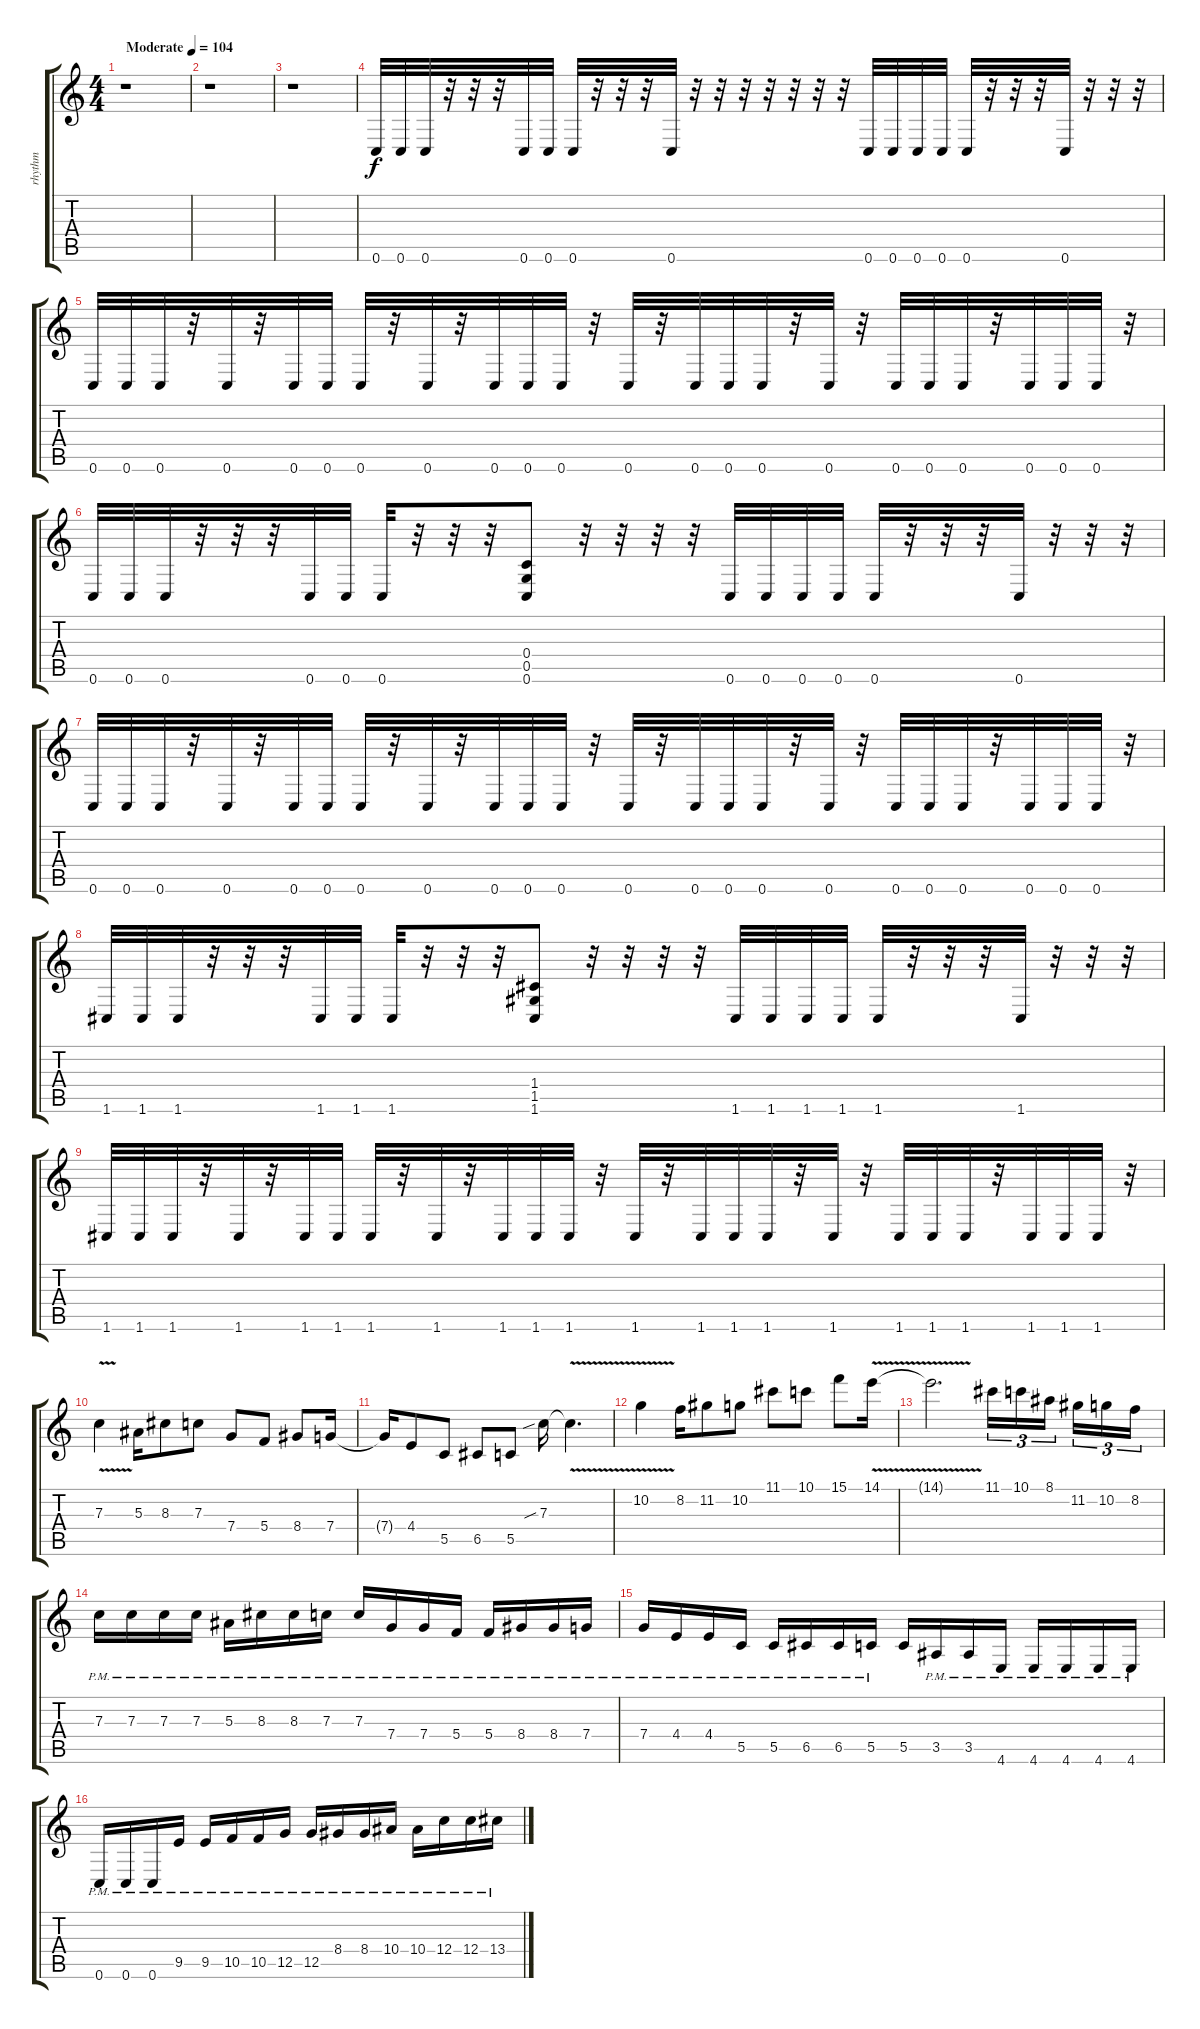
\track ("rhythm" "rhythm") {instrument overdrivenguitar}
\staff {score tabs}
\tuning (D4 A3 F3 C3 G2 C2) {hide}
\ts (4 4)
\tempo (104 "Moderate")
\clef g2
\ks c
r.1{dy f instrument overdrivenguitar} |
r.1 |
r.1 |
0.6.32 0.6.32 0.6.32 r.32 r.32 r.32 0.6.32 0.6.32 0.6.32 r.32 r.32 r.32 0.6.32 r.32 r.32 r.32 r.32 r.32 r.32 r.32 0.6.32 0.6.32 0.6.32 0.6.32 0.6.32 r.32 r.32 r.32 0.6.32 r.32 r.32 r.32 |
0.6.32 0.6.32 0.6.32 r.32 0.6.32 r.32 0.6.32 0.6.32 0.6.32 r.32 0.6.32 r.32 0.6.32 0.6.32 0.6.32 r.32 0.6.32 r.32 0.6.32 0.6.32 0.6.32 r.32 0.6.32 r.32 0.6.32 0.6.32 0.6.32 r.32 0.6.32 0.6.32 0.6.32 r.32 |
0.6.32 0.6.32 0.6.32 r.32 r.32 r.32 0.6.32 0.6.32 0.6.32 r.32 r.32 r.32 (0.4 0.5 0.6).8 r.32 r.32 r.32 r.32 0.6.32 0.6.32 0.6.32 0.6.32 0.6.32 r.32 r.32 r.32 0.6.32 r.32 r.32 r.32 |
0.6.32 0.6.32 0.6.32 r.32 0.6.32 r.32 0.6.32 0.6.32 0.6.32 r.32 0.6.32 r.32 0.6.32 0.6.32 0.6.32 r.32 0.6.32 r.32 0.6.32 0.6.32 0.6.32 r.32 0.6.32 r.32 0.6.32 0.6.32 0.6.32 r.32 0.6.32 0.6.32 0.6.32 r.32 |
1.6.32 1.6.32 1.6.32 r.32 r.32 r.32 1.6.32 1.6.32 1.6.32 r.32 r.32 r.32 (1.4 1.5 1.6).8 r.32 r.32 r.32 r.32 1.6.32 1.6.32 1.6.32 1.6.32 1.6.32 r.32 r.32 r.32 1.6.32 r.32 r.32 r.32 |
1.6.32 1.6.32 1.6.32 r.32 1.6.32 r.32 1.6.32 1.6.32 1.6.32 r.32 1.6.32 r.32 1.6.32 1.6.32 1.6.32 r.32 1.6.32 r.32 1.6.32 1.6.32 1.6.32 r.32 1.6.32 r.32 1.6.32 1.6.32 1.6.32 r.32 1.6.32 1.6.32 1.6.32 r.32 |
7.3{v}.4 5.3.16 8.3.8 7.3.8 7.4.8 5.4.8 8.4.8 7.4.16 |
7.4{t}.16 4.4.8 5.5.8 6.5.8 5.5.8 7.3{sib}.16 7.3{v t}.4{d} |
10.2{v}.4 8.2.16 11.2.8 10.2.8 11.1.8 10.1.8 15.1.8 14.1{v}.16 |
14.1{t}.2{d} 11.1.16{tu (3 2)} 10.1.16{tu (3 2)} 8.1.16{tu (3 2) beam splitsecondary} 11.2.16{tu (3 2)} 10.2.16{tu (3 2)} 8.2.16{tu (3 2)} |
7.3{pm}.16 7.3{pm}.16 7.3{pm}.16 7.3{pm}.16 5.3{pm}.16 8.3{pm}.16 8.3{pm}.16 7.3{pm}.16 7.3{pm}.16 7.4{pm}.16 7.4{pm}.16 5.4{pm}.16 5.4{pm}.16 8.4{pm}.16 8.4{pm}.16 7.4{pm}.16 |
7.4{pm}.16 4.4{pm}.16 4.4{pm}.16 5.5{pm}.16 5.5{pm}.16 6.5{pm}.16 6.5{pm}.16 5.5{pm}.16 5.5.16 3.5{pm}.16 3.5{pm}.16 4.6{pm}.16 4.6{pm}.16 4.6{pm}.16 4.6{pm}.16 4.6{pm}.16 |
0.6{pm}.16 0.6{pm}.16 0.6{pm}.16 9.5{pm}.16 9.5{pm}.16 10.5{pm}.16 10.5{pm}.16 12.5{pm}.16 12.5{pm}.16 8.4{pm}.16 8.4{pm}.16 10.4{pm}.16 10.4{pm}.16 12.4{pm}.16 12.4{pm}.16 13.4{pm}.16
